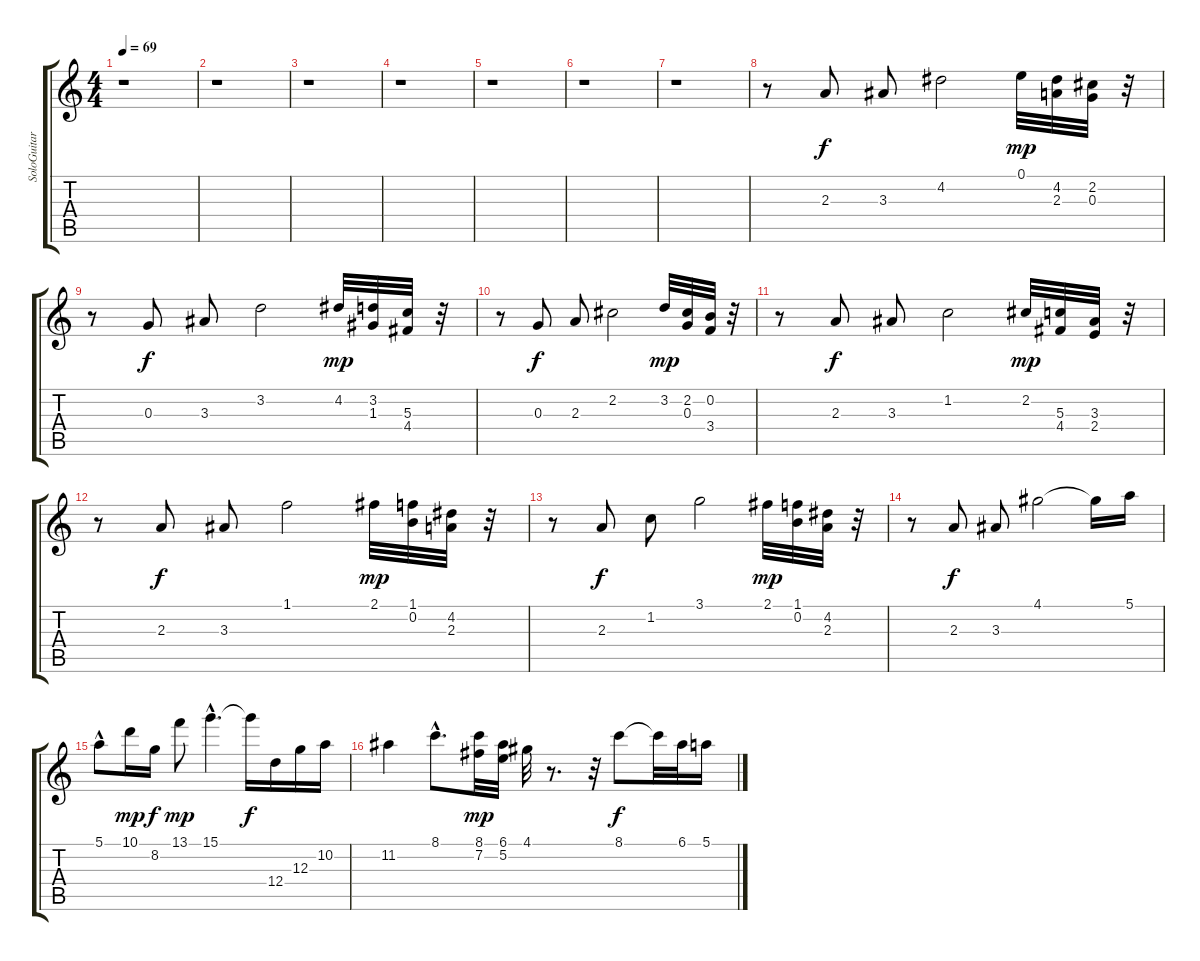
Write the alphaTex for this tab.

\track ("SoloGuitar" "SoloGuitar") {instrument distortionguitar}
\staff {score tabs}
\tuning (E4 B3 G3 D3 A2 E2) {hide}
\ts (4 4)
\tempo 69
\clef g2
\ks c
r.1{dy f} |
r.1 |
r.1 |
r.1 |
r.1 |
r.1 |
r.1 |
r.8 2.3.8 3.3.8 4.2.2 0.1.32{dy mp} (4.2 2.3).32 (2.2 0.3).32 r.32 |
r.8 0.3.8{dy f} 3.3.8 3.2.2 4.2.32{dy mp} (3.2 1.3).32 (5.3 4.4).32 r.32 |
r.8 0.3.8{dy f} 2.3.8 2.2.2 3.2.32{dy mp} (2.2 0.3).32 (0.2 3.4).32 r.32 |
r.8 2.3.8{dy f} 3.3.8 1.2.2 2.2.32{dy mp} (5.3 4.4).32 (3.3 2.4).32 r.32 |
r.8 2.3.8{dy f} 3.3.8 1.1.2 2.1.32{dy mp} (1.1 0.2).32 (4.2 2.3).32 r.32 |
r.8 2.3.8{dy f} 1.2.8 3.1.2 2.1.32{dy mp} (1.1 0.2).32 (4.2 2.3).32 r.32 |
r.8 2.3.8{dy f} 3.3.8 4.1.2 4.1{t}.16 5.1.16 |
5.1{hac}.8 10.1.16{dy mp} 8.2.16{dy f} 13.1.8{dy mp} 15.1{hac}.4{d} 15.1{t}.16{dy f} 12.4.16 12.3.16 10.2.16 |
11.2.4 8.1{hac}.8{d} (8.1 7.2).32{dy mp} (6.1 5.2).32 4.1.32 r.8{d} r.32 8.1.8{dy f} 8.1{t}.32 6.1.32 5.1.16
